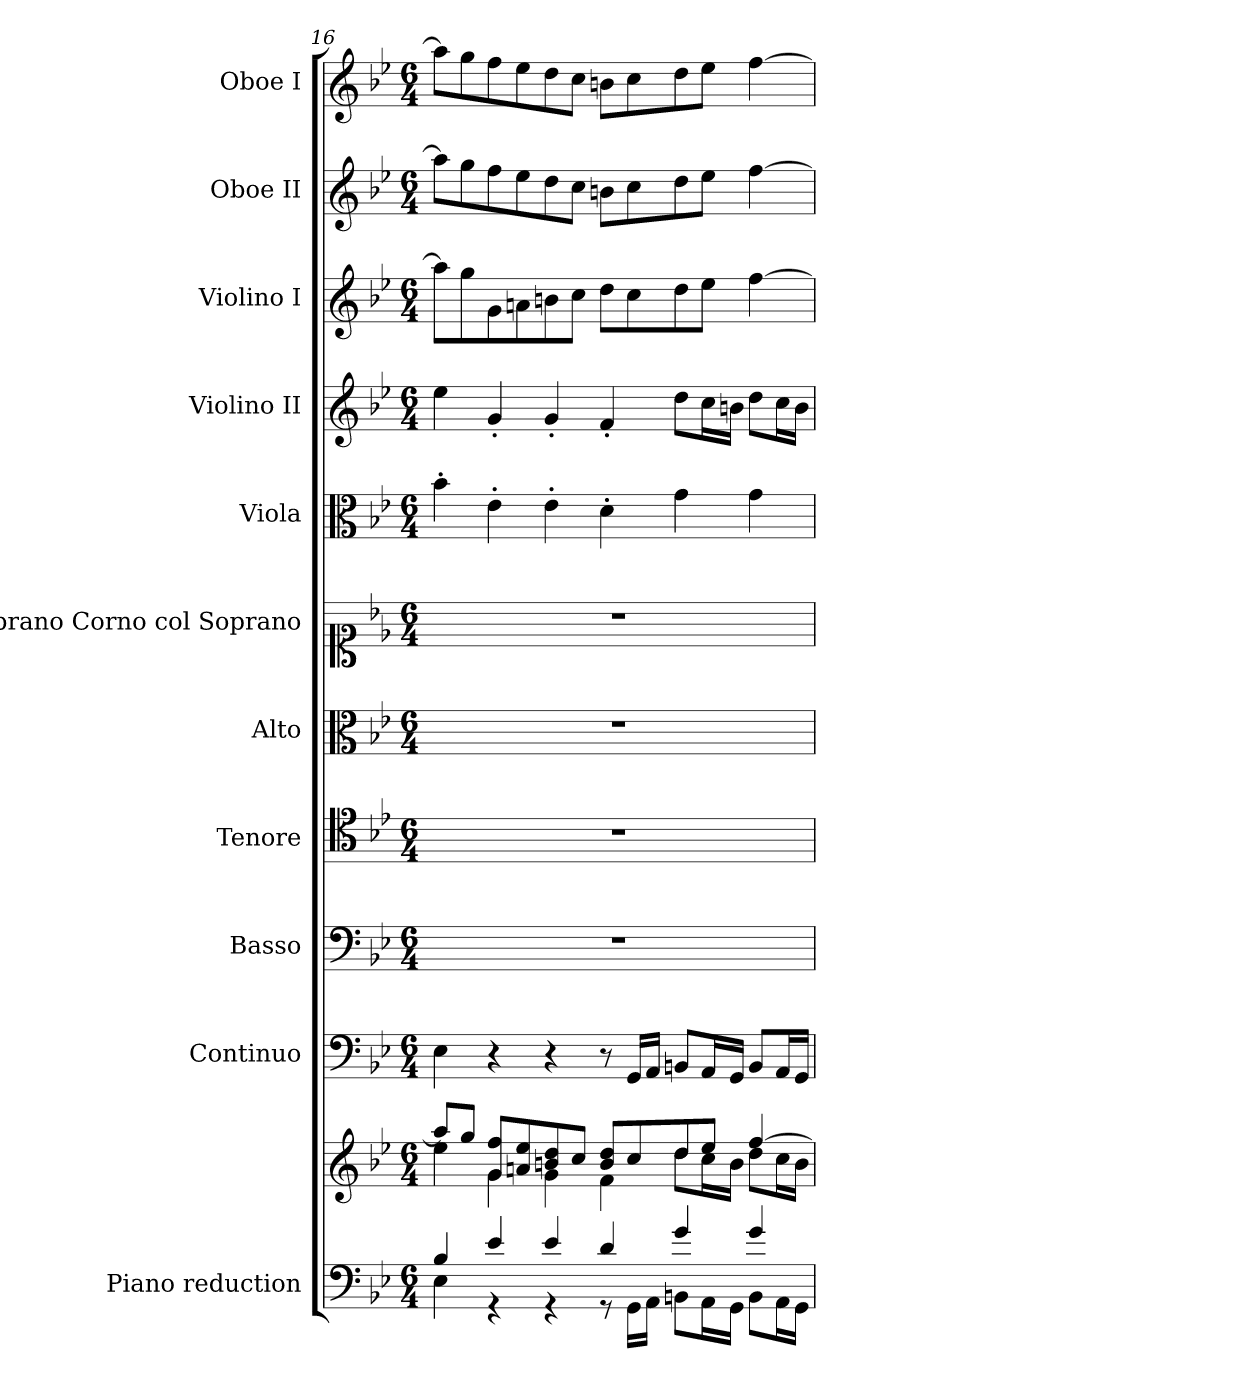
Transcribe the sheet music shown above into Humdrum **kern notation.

**kern	**kern	**kern	**kern	**kern	**kern	**kern	**kern	**kern	**kern	**kern	**kern
*part11	*part11	*part10	*part9	*part8	*part7	*part6	*part5	*part4	*part3	*part2	*part1
*staff12	*staff11	*staff10	*staff9	*staff8	*staff7	*staff6	*staff5	*staff4	*staff3	*staff2	*staff1
*I"Piano reduction	*	*I"Continuo	*I"Basso	*I"Tenore	*I"Alto	*I"Soprano Corno col Soprano	*I"Viola	*I"Violino II	*I"Violino I	*I"Oboe II	*I"Oboe I
*I'Pno	*	*	*	*	*	*	*I'Vla	*I'Vln	*I'Vln	*I'Ob	*I'Ob
*clefF4	*clefG2	*clefF4	*clefF4	*clefC4	*clefC3	*clefC1	*clefC3	*clefG2	*clefG2	*clefG2	*clefG2
*k[b-e-]	*k[b-e-]	*k[b-e-]	*k[b-e-]	*k[b-e-]	*k[b-e-]	*k[b-e-]	*k[b-e-]	*k[b-e-]	*k[b-e-]	*k[b-e-]	*k[b-e-]
*M6/4	*M6/4	*M6/4	*M6/4	*M6/4	*M6/4	*M6/4	*M6/4	*M6/4	*M6/4	*M6/4	*M6/4
=16	=16	=16	=16	=16	=16	=16	=16	=16	=16	=16	=16
*^	*^	*	*	*	*	*	*	*	*	*	*
4B-/	4E-\	8aa-/L]	4ee-\	4E-\	1.r	1.r	1.r	1.r	4b-'\	4ee-\	8aa-\L]	8aa-\L]	8aa-\L]
.	.	8gg/J	.	.	.	.	.	.	.	.	8gg\	8gg\	8gg\
4e-/	4r	8g/ 8ff/L	4g\	4r	.	.	.	.	4e-'\	4g'/	8g\	8ff\	8ff\
.	.	8an/ 8ee-/	.	.	.	.	.	.	.	.	8an\	8ee-\	8ee-\
4e-/	4r	8bn/ 8dd/	4g\	4r	.	.	.	.	4e-'\	4g'/	8bn\	8dd\	8dd\
.	.	8cc/J	.	.	.	.	.	.	.	.	8cc\J	8cc\J	8cc\J
4d/	8r	8b/ 8dd/L	4f\	8r	.	.	.	.	4d'\	4f'/	8dd\L	8bn\L	8bn\L
.	16GG\LL	8cc/	.	16GG/LL	.	.	.	.	.	.	8cc\	8cc\	8cc\
.	16AA\JJ	.	.	16AA/JJ	.	.	.	.	.	.	.	.	.
4g/	8BBn\L	8dd/	8dd\L	8BBn/L	.	.	.	.	4g\	8dd\L	8dd\	8dd\	8dd\
.	16AA\L	8ee-/J	16cc\L	16AA/L	.	.	.	.	.	16cc\L	8ee-\J	8ee-\J	8ee-\J
.	16GG\JJ	.	16b\JJ	16GG/JJ	.	.	.	.	.	16bn\JJ	.	.	.
4g/	8BB\L	[4ff/	8dd\L	8BB/L	.	.	.	.	4g\	8dd\L	[4ff\	[4ff\	[4ff\
.	16AA\L	.	16cc\L	16AA/L	.	.	.	.	.	16cc\L	.	.	.
.	16GG\JJ	.	16b\JJ	16GG/JJ	.	.	.	.	.	16b\JJ	.	.	.
*v	*v	*	*	*	*	*	*	*	*	*	*	*	*
*	*v	*v	*	*	*	*	*	*	*	*	*	*
=	=	=	=	=	=	=	=	=	=	=	=
*-	*-	*-	*-	*-	*-	*-	*-	*-	*-	*-	*-
